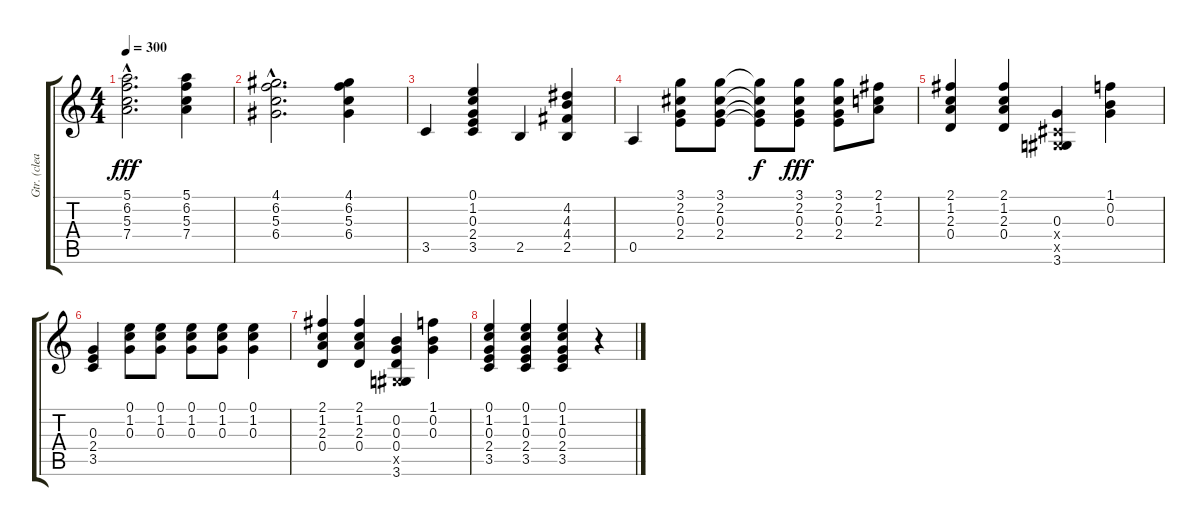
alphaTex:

\track ("Gtr. (clean)" "Gtr. (clea") {instrument electricguitarclean}
\staff {score tabs}
\tuning (E4 B3 G3 D3 A2 E2) {hide}
\ts (4 4)
\tempo 300
\clef g2
\ks c
(5.1{hac} 6.2{hac} 5.3{hac} 7.4{hac}).2{d dy fff} (5.1 6.2 5.3 7.4).4 |
(4.1{hac} 6.2{hac} 5.3{hac} 6.4{hac}).2{d} (4.1 6.2 5.3 6.4).4 |
3.5.4 (0.1 1.2 0.3 2.4 3.5).4 2.5.4 (4.2 4.3 4.4 2.5).4 |
0.5.4 (3.1 2.2 0.3 2.4).8 (3.1 2.2 0.3 2.4).8 (3.1{t} 2.2{t} 0.3{t} 2.4{t}).8{dy f} (3.1 2.2 0.3 2.4).8{dy fff} (3.1 2.2 0.3 2.4).8 (2.1 1.2 2.3).8 |
(2.1 1.2 2.3 0.4).4 (2.1 1.2 2.3 0.4).4 (0.3 -1.4{x} -1.5{x} 3.6).4 (1.1 0.2 0.3).4 |
(0.3 2.4 3.5).4 (0.1 1.2 0.3).8 (0.1 1.2 0.3).8 (0.1 1.2 0.3).8 (0.1 1.2 0.3).8 (0.1 1.2 0.3).4 |
(2.1 1.2 2.3 0.4).4 (2.1 1.2 2.3 0.4).4 (0.2 0.3 0.4 -1.5{x} 3.6).4 (1.1 0.2 0.3).4 |
(0.1 1.2 0.3 2.4 3.5).4 (0.1 1.2 0.3 2.4 3.5).4 (0.1 1.2 0.3 2.4 3.5).4 r.4
